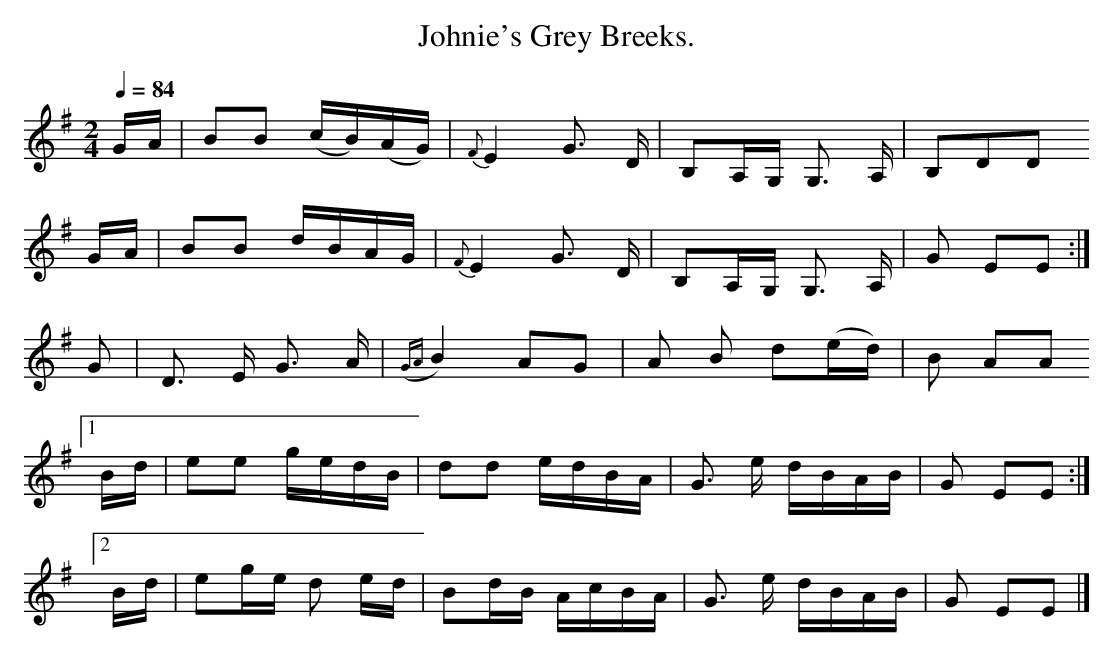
X:1
T:Johnie's Grey Breeks.
M:2/4
L:1/16
Q:1/4=84
K:E minor
   GA|B2B2 (cB)(AG)| {F} E4   G3 D|B,2A,G, G,3 A,|B,2D2D2
   GA|B2B2  dB``AG | {F} E4   G3 D|B,2A,G, G,3 A,|G2 E2E2:|
   G2|D3 E  G3   A |({GA}B4)  A2G2|A2 B2   d2(ed)|B2 A2A2
[1 Bd|e2e2  ge``dB |     d2d2 edBA|G3  e   dB`AB |G2 E2E2:|
[2 Bd|e2ge  d2  ed |     B2dB AcBA|G3  e   dB`AB |G2 E2E2|]
